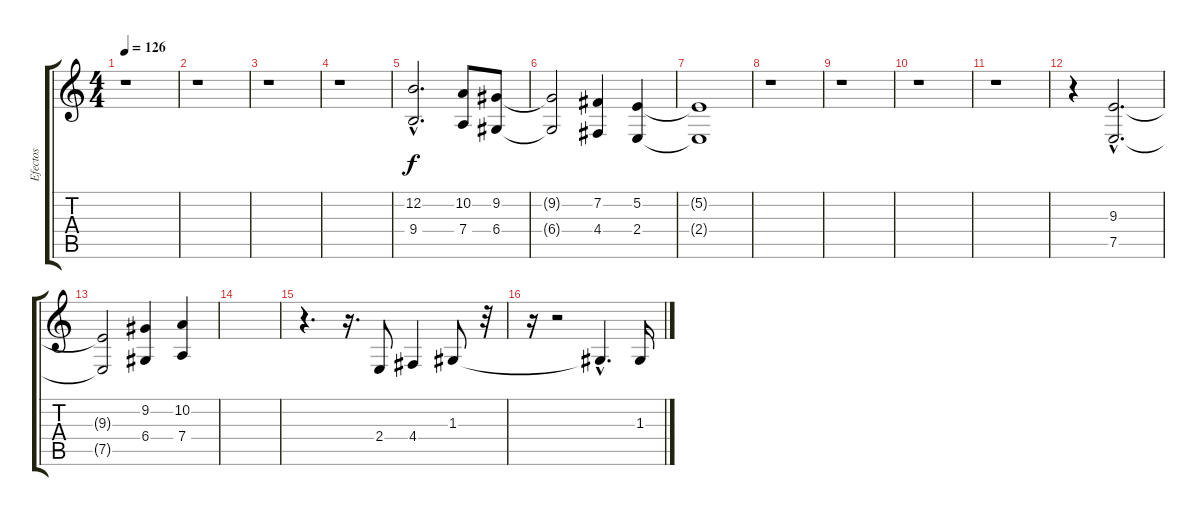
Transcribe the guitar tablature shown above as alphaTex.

\track ("Efectos" "Efectos") {instrument pad8sweep}
\staff {score tabs}
\tuning (E4 B3 G3 D3 A2 E2) {hide}
\ts (4 4)
\tempo 126
\clef g2
\ks c
r.1{dy f} |
r.1 |
r.1 |
r.1 |
(12.2{hac} 9.4{hac}).2{d} (10.2 7.4).8 (9.2 6.4).8 |
(9.2{t} 6.4{t}).2 (7.2 4.4).4 (5.2 2.4).4 |
(5.2{t} 2.4{t}).1 |
r.1 |
r.1 |
r.1 |
r.1 |
r.4 (9.3{hac} 7.5{hac}).2{d volume 10} |
(9.3{t} 7.5{t}).2 (9.2 6.4).4{volume 12} (10.2 7.4).4 |
|
r.4{d} r.16{d} 2.4.8 4.4.4 1.3.8 r.32 |
r.16 r.2 1.3{hac t}.4{d} 1.3.16
